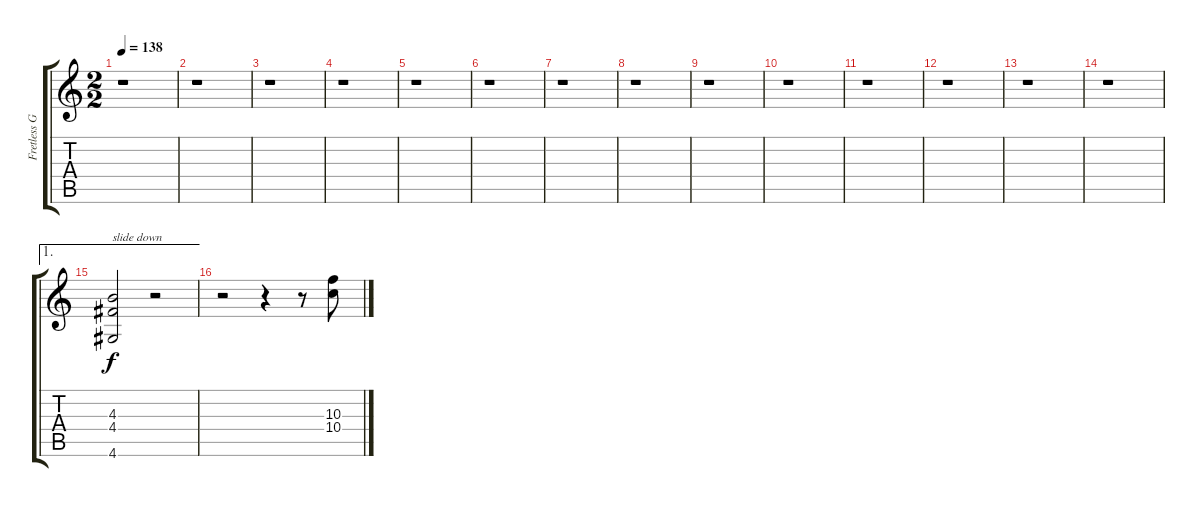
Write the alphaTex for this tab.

\track ("Fretless Guitar" "Fretless G") {instrument distortionguitar}
\staff {score tabs}
\tuning (E4 B3 G3 D3 A2 E2) {hide}
\ts (2 2)
\tempo 138
\clef g2
\ks c
r.1{dy f} |
r.1 |
r.1 |
r.1 |
r.1 |
r.1 |
r.1 |
r.1 |
r.1 |
r.1 |
r.1 |
r.1 |
r.1 |
r.1 |
\ae 1
(4.3 4.4 4.6).2{txt "slide down"} r.2 |
r.2 r.4 r.8 (10.3{ss} 10.4{ss}).8
